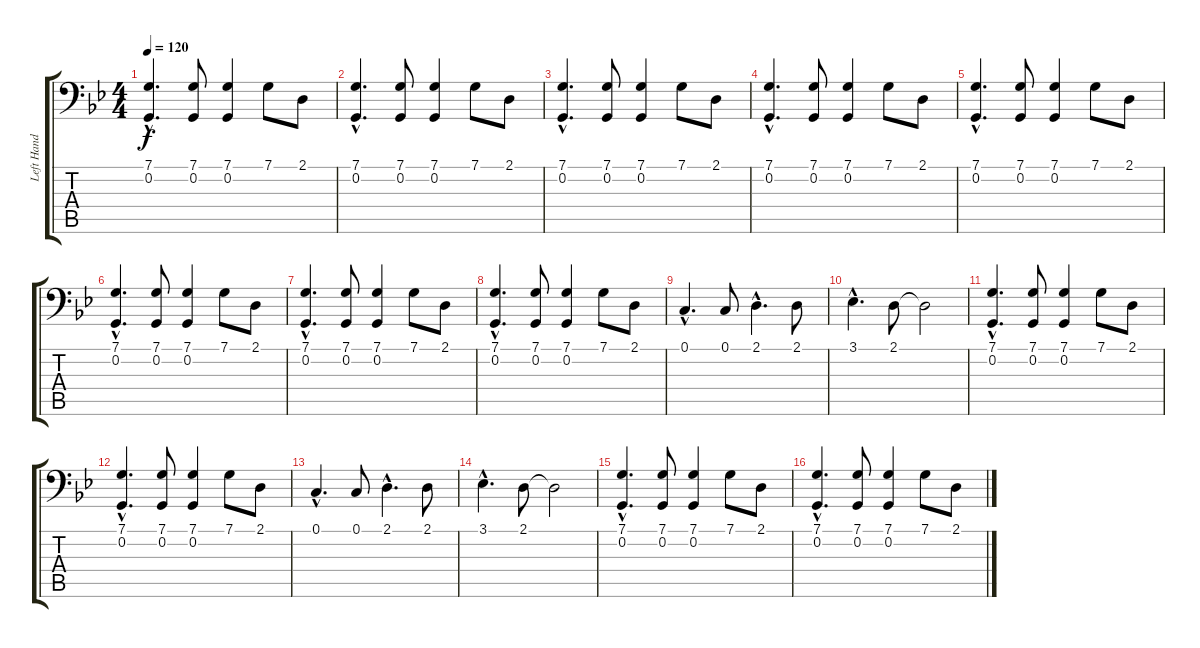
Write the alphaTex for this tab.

\track ("Left Hand" "Left Hand") {instrument electricgrandpiano}
\staff {score tabs}
\tuning (C3 G2 D2 A1 E1 B0) {hide}
\ts (4 4)
\tempo 120
\clef f4
\ks bb
(7.1{hac} 0.2{hac}).4{d dy f} (7.1 0.2).8 (7.1 0.2).4 7.1.8 2.1.8 |
(7.1{hac} 0.2{hac}).4{d} (7.1 0.2).8 (7.1 0.2).4 7.1.8 2.1.8 |
(7.1{hac} 0.2{hac}).4{d} (7.1 0.2).8 (7.1 0.2).4 7.1.8 2.1.8 |
(7.1{hac} 0.2{hac}).4{d} (7.1 0.2).8 (7.1 0.2).4 7.1.8 2.1.8 |
(7.1{hac} 0.2{hac}).4{d} (7.1 0.2).8 (7.1 0.2).4 7.1.8 2.1.8 |
(7.1{hac} 0.2{hac}).4{d} (7.1 0.2).8 (7.1 0.2).4 7.1.8 2.1.8 |
(7.1{hac} 0.2{hac}).4{d} (7.1 0.2).8 (7.1 0.2).4 7.1.8 2.1.8 |
(7.1{hac} 0.2{hac}).4{d} (7.1 0.2).8 (7.1 0.2).4 7.1.8 2.1.8 |
0.1{hac}.4{d} 0.1.8 2.1{hac}.4{d} 2.1.8 |
3.1{hac}.4{d} 2.1.8 2.1{t}.2 |
(7.1{hac} 0.2{hac}).4{d} (7.1 0.2).8 (7.1 0.2).4 7.1.8 2.1.8 |
(7.1{hac} 0.2{hac}).4{d} (7.1 0.2).8 (7.1 0.2).4 7.1.8 2.1.8 |
0.1{hac}.4{d} 0.1.8 2.1{hac}.4{d} 2.1.8 |
3.1{hac}.4{d} 2.1.8 2.1{t}.2 |
(7.1{hac} 0.2{hac}).4{d} (7.1 0.2).8 (7.1 0.2).4 7.1.8 2.1.8 |
(7.1{hac} 0.2{hac}).4{d} (7.1 0.2).8 (7.1 0.2).4 7.1.8 2.1.8
